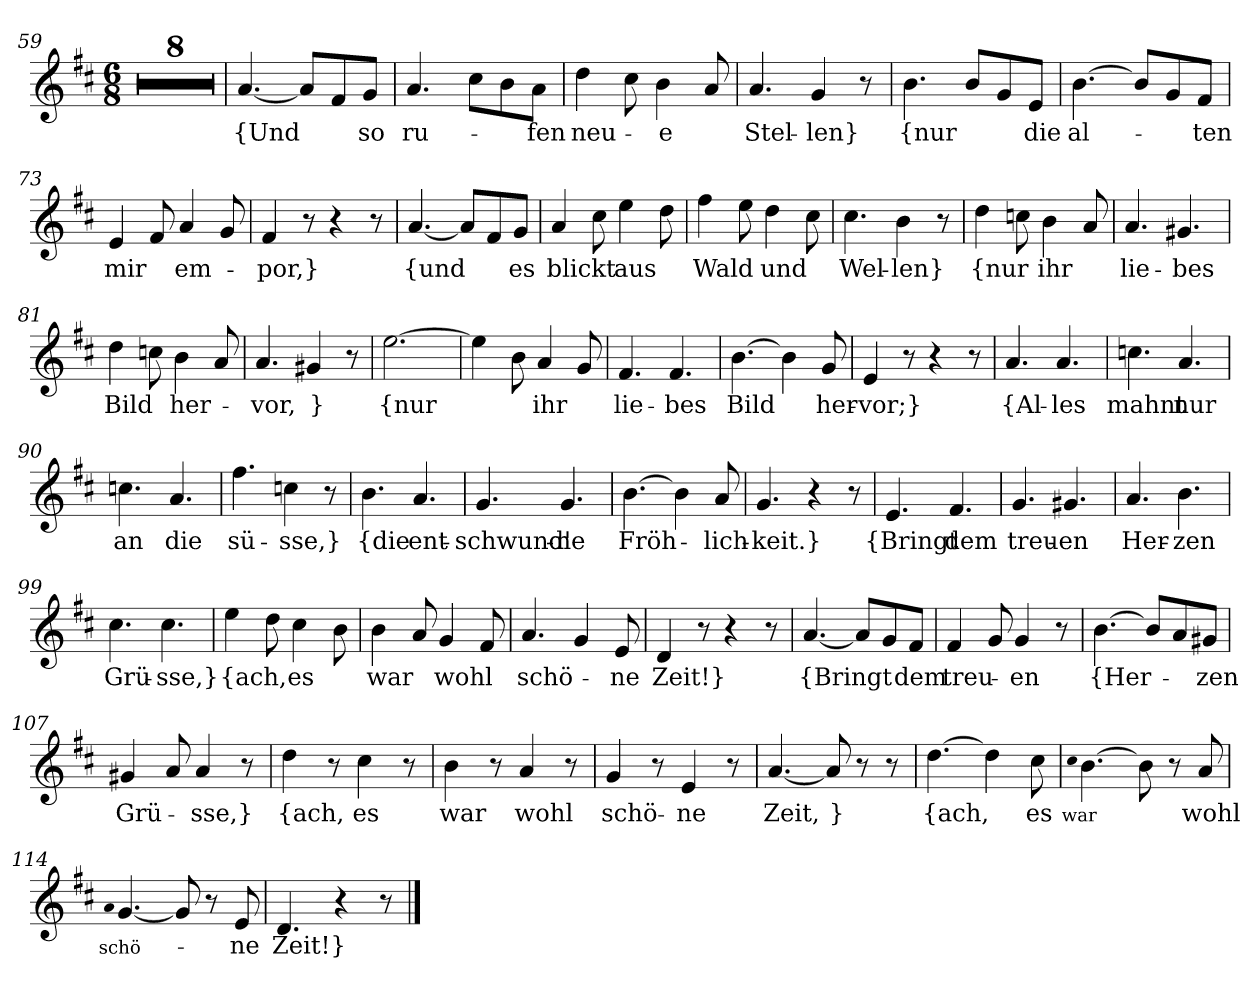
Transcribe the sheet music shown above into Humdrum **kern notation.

**kern	**text
*part1	*part1
*staff1	*staff1
*clefG2	*
*k[f#c#]	*
*M6/8	*
=59	=59
2.r	.
=60	=60
2.r	.
=61	=61
2.r	.
=62	=62
2.r	.
=63	=63
2.r	.
=64	=64
2.r	.
=65	=65
2.r	.
=66	=66
2.r	.
=67	=67
[4.a	{Und
8a/L]	.
8f#/	.
8g/J	so
=68	=68
4.a	ru-
8cc#\L	.
8b\	.
8a\J	-fen
=69	=69
4dd	neu-
8cc#	.
4b	-e
8a	.
=70	=70
4.a	Stel-
4g	-len}
8r	.
=71	=71
4.b	{nur
8b/L	.
8g/	.
8e/J	die
=72	=72
[4.b	al-
8b/L]	.
8g/	.
8f#/J	-ten
=73	=73
4e	mir
8f#	.
4a	em-
8g	.
=74	=74
4f#	-por,}
8r	.
4r	.
8r	.
=75	=75
[4.a	{und
8a/L]	.
8f#/	.
8g/J	es
=76	=76
4a	blickt
8cc#	.
4ee	aus
8dd	.
=77	=77
4ff#	Wald
8ee	.
4dd	und
8cc#	.
=78	=78
4.cc#	Wel-
4b	-len}
8r	.
=79	=79
4dd	{nur
8ccn	.
4b	ihr
8a	.
=80	=80
4.a	lie-
4.g#X	-bes
=81	=81
4dd	Bild
8ccn	.
4b	her-
8a	.
=82	=82
4.a	-vor,
4g#X	}
8r	.
=83	=83
[2.ee	{nur
=84	=84
4ee]	.
8b	.
4a	ihr
8g	.
=85	=85
4.f#	lie-
4.f#	-bes
=86	=86
[4.b	Bild
4b]	.
8g	her-
=87	=87
4e	-vor;}
8r	.
4r	.
8r	.
=88	=88
4.a	{Al-
4.a	-les
=89	=89
4.ccn	mahnt
4.a	nur
=90	=90
4.ccn	an
4.a	die
=91	=91
4.ff#	sü-
4ccn	-sse,}
8r	.
=92	=92
4.b	{die
4.a	ent-
=93	=93
4.g	-schwund'-
4.g	-ne
=94	=94
[4.b	Fröh-
4b]	.
8a	-lich-
=95	=95
4.g	-keit.}
4r	.
8r	.
=96	=96
4.e	{Bringt
4.f#	dem
=97	=97
4.g	treu-
4.g#X	-en
=98	=98
4.a	Her-
4.b	-zen
=99	=99
4.cc#	Grü-
4.cc#	-sse,}
=100	=100
4ee	{ach,
8dd	.
4cc#	es
8b	.
=101	=101
4b	war
8a	.
4g	wohl
8f#	.
=102	=102
4.a	schö-
4g	.
8e	-ne
=103	=103
4d	Zeit!}
8r	.
4r	.
8r	.
=104	=104
[4.a	{Bringt
8a/L]	.
8g/	.
8f#/J	dem
=105	=105
4f#	treu-
8g	.
4g	-en
8r	.
=106	=106
[4.b	{Her-
8b/L]	.
8a/	.
8g#X/J	-zen
=107	=107
4g#X	Grü-
8a	.
4a	-sse,}
8r	.
=108	=108
4dd	{ach,
8r	.
4cc#	es
8r	.
=109	=109
4b	war
8r	.
4a	wohl
8r	.
=110	=110
4g	schö-
8r	.
4e	-ne
8r	.
=111	=111
[4.a	Zeit,
8a]	}
8r	.
8r	.
=112	=112
[4.dd	{ach,
4dd]	.
8cc#	es
=113	=113
qcc#	war
[4.b	.
8b]	.
8r	.
8a	wohl
=114	=114
qa	schö-
[4.g	.
8g]	.
8r	.
8e	-ne
=115	=115
4.d	Zeit!}
4r	.
8r	.
==	==
*-	*-
